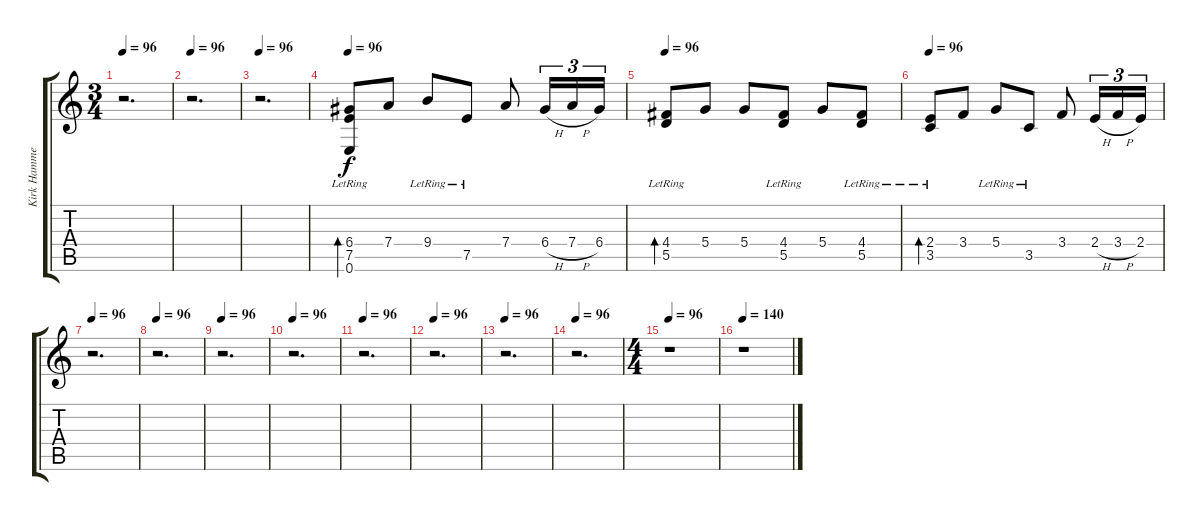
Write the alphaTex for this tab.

\track ("Kirk Hammett Clean" "Kirk Hamme") {instrument acousticguitarsteel}
\staff {score tabs}
\tuning (E4 B3 G3 D3 A2 E2) {hide}
\ts (3 4)
\tempo 96
\clef g2
\ks c
r.2{d dy f} |
\tempo 96
r.2{d} |
\tempo 96
r.2{d} |
\tempo 96
(6.4 7.5{lr} 0.6{lr}).8{bd 60} 7.4.8 9.4{lr}.8 7.5{lr}.8 7.4.8 6.4{h}.16{tu (3 2)} 7.4{h}.16{tu (3 2)} 6.4.16{tu (3 2)} |
\tempo 96
(4.4 5.5{lr}).8{bd 60} 5.4.8 5.4.8 (4.4 5.5{lr}).8 5.4.8 (4.4 5.5{lr}).8 |
\tempo 96
(2.4 3.5{lr}).8{bd 60} 3.4.8 5.4{lr}.8 3.5{lr}.8 3.4.8 2.4{h}.16{tu (3 2)} 3.4{h}.16{tu (3 2)} 2.4.16{tu (3 2)} |
\tempo 96
r.2{d} |
\tempo 96
r.2{d} |
\tempo 96
r.2{d} |
\tempo 96
r.2{d} |
\tempo 96
r.2{d} |
\tempo 96
r.2{d} |
\tempo 96
r.2{d} |
\tempo 96
r.2{d} |
\ts (4 4)
\tempo 96
r.1 |
\tempo 140
r.1
